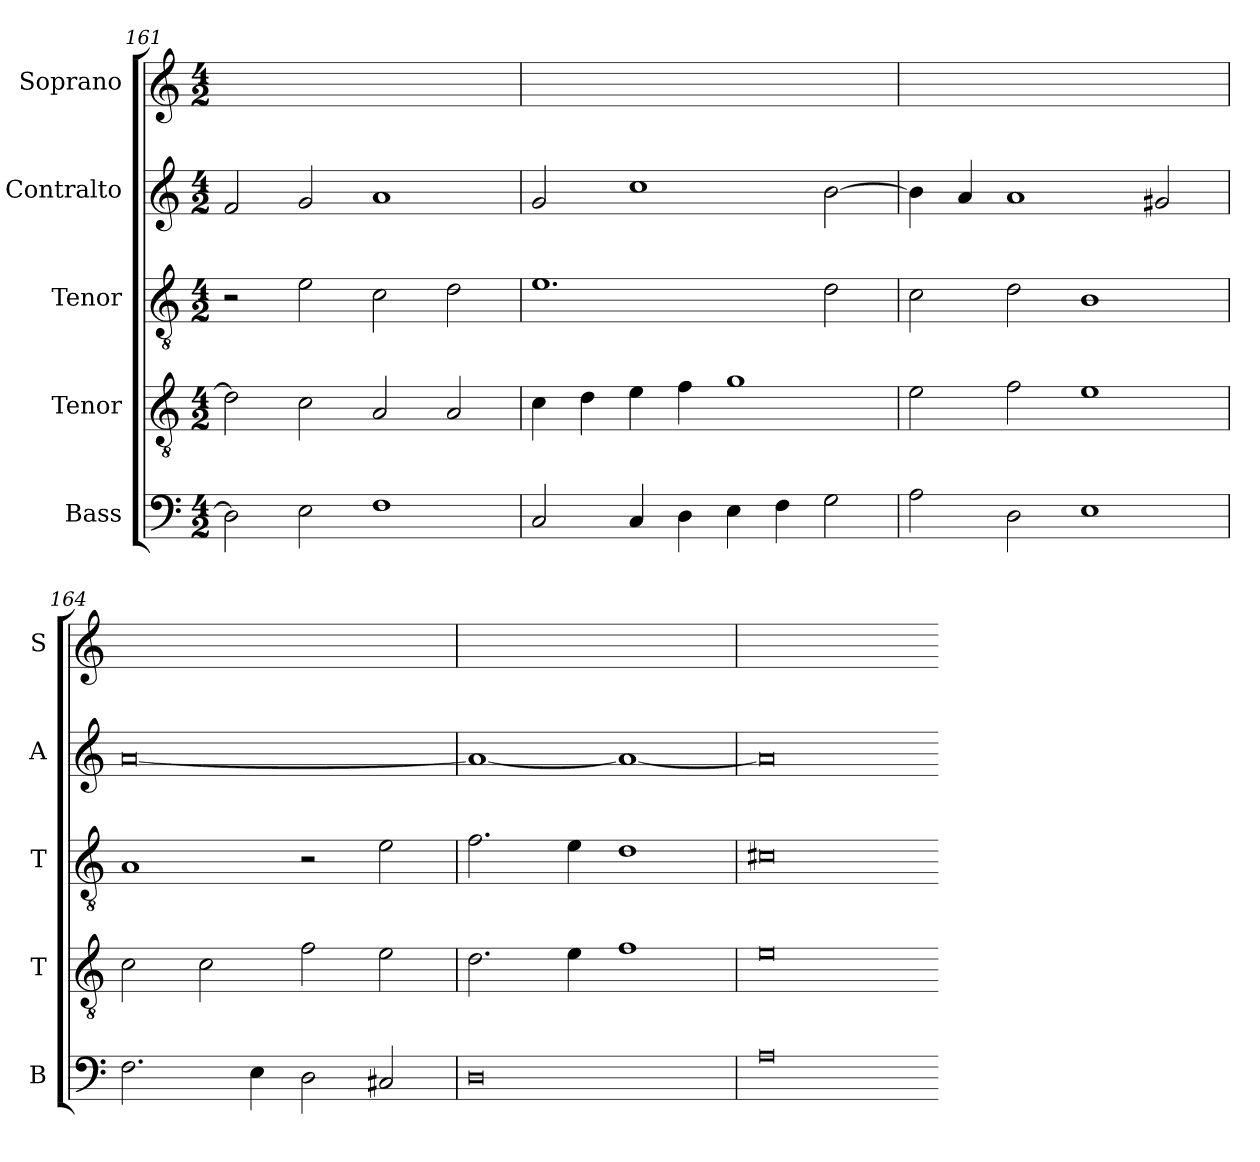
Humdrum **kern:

**kern	**kern	**kern	**kern	**kern
*part5	*part4	*part3	*part2	*part1
*staff5	*staff4	*staff3	*staff2	*staff1
*I"Bass	*I"Tenor	*I"Tenor	*I"Contralto	*I"Soprano
*I'B	*I'T	*I'T	*I'A	*I'S
*clefF4	*clefGv2	*clefGv2	*clefG2	*clefG2
*k[]	*k[]	*k[]	*k[]	*k[]
*A:aeo	*A:aeo	*A:aeo	*A:aeo	*A:aeo
*M4/2	*M4/2	*M4/2	*M4/2	*M4/2
=161	=161	=161	=161	=161
2D]	2d]	2r	2f	0ryy
2E	2c	2e	2g	.
1F	2A	2c	1a	.
.	2A	2d	.	.
=162	=162	=162	=162	=162
2C	4c	1.e	2g	0ryy
.	4d	.	.	.
4C	4e	.	1cc	.
4D	4f	.	.	.
4E	1g	.	.	.
4F	.	.	.	.
2G	.	2d	[2b	.
=163	=163	=163	=163	=163
2A	2e	2c	4b]	0ryy
.	.	.	4a	.
2D	2f	2d	1a	.
1E	1e	1B	.	.
.	.	.	2g#X	.
=164	=164	=164	=164	=164
2.F	2c	1A	[0a	0ryy
.	2c	.	.	.
4E	.	.	.	.
2D	2f	2r	.	.
2C#X	2e	2e	.	.
=165	=165	=165	=165	=165
0D	2.d	2.f	1a_	0ryy
.	4e	4e	.	.
.	1f	1d	1a_	.
=166	=166	=166	=166	=166
0A	0e	0c#X	0a]	0ryy
=-	=-	=-	=-	=-
*-	*-	*-	*-	*-
